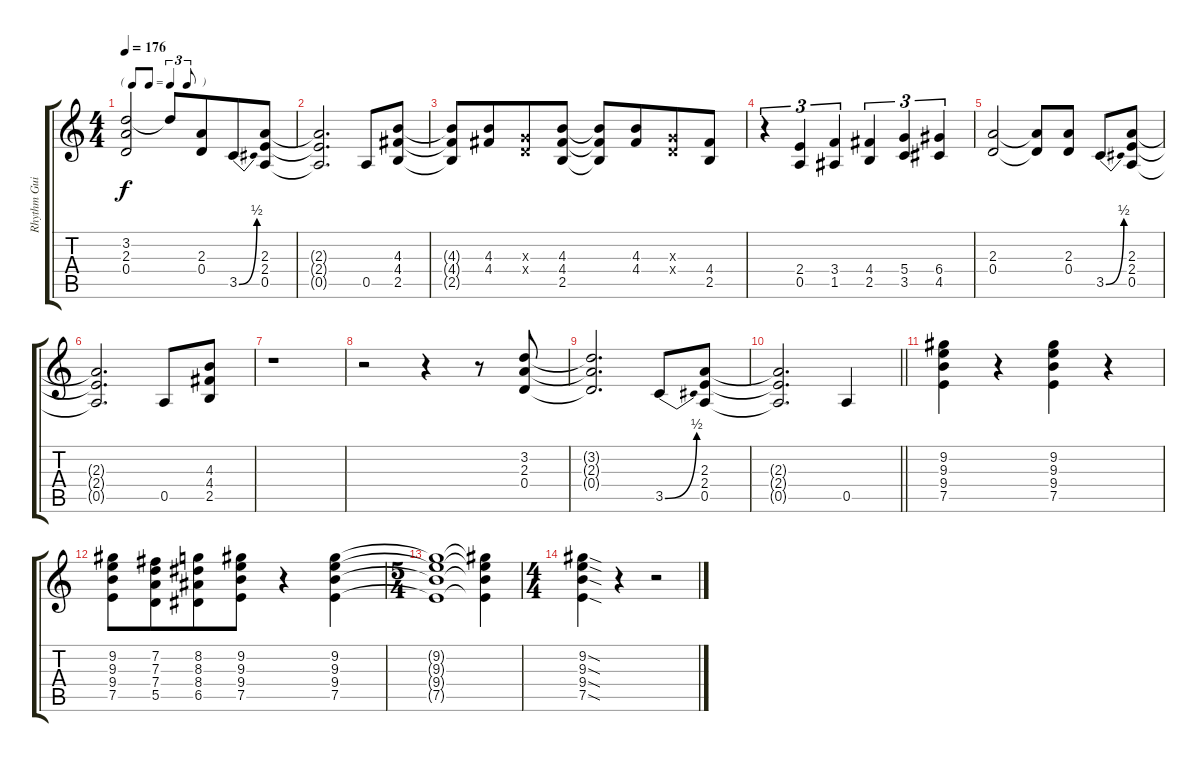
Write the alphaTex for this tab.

\track ("Rhythm Guitar" "Rhythm Gui") {instrument overdrivenguitar}
\staff {score tabs}
\tuning (E4 B3 G3 D3 A2 E2) {hide}
\ts (4 4)
\tf triplet8th
\tempo 176
\clef g2
\ks c
(3.2{t} 2.3{t} 0.4{t}).2{dy f} 3.2{t}.8 (2.3 0.4).8{beam merge} 3.5{be (bend 0 0 60 2)}.8 (2.3 2.4 0.5).8 |
(2.3{t} 2.4{t} 0.5{t}).2{d} 0.5.8 (4.3 4.4 2.5).8 |
(4.3{t} 4.4{t} 2.5{t}).8 (4.3 4.4).8{beam merge} (0.3{x} 0.4{x}).8 (4.3 4.4 2.5).8 (4.3{t} 4.4{t} 2.5{t}).8 (4.3 4.4).8{beam merge} (0.3{x} 0.4{x}).8 (4.4 2.5).8 |
r.4{tu (3 2)} (2.4 0.5).4{tu (3 2)} (3.4 1.5).4{tu (3 2)} (4.4 2.5).4{tu (3 2)} (5.4 3.5).4{tu (3 2)} (6.4 4.5).4{tu (3 2)} |
(2.3 0.4).2 (2.3{t} 0.4{t}).8 (2.3 0.4).8 3.5{be (bend 0 0 60 2)}.8 (2.3 2.4 0.5).8 |
(2.3{t} 2.4{t} 0.5{t}).2{d} 0.5.8 (4.3 4.4 2.5).8 |
r.1 |
r.2 r.4 r.8 (3.2 2.3 0.4).8 |
(3.2{t} 2.3{t} 0.4{t}).2{d} 3.5{be (bend 0 0 60 2)}.8 (2.3 2.4 0.5).8 |
\barLineRight lightlight
(2.3{t} 2.4{t} 0.5{t}).2{d} 0.5.4 |
(9.2 9.3 9.4 7.5).4 r.4 (9.2 9.3 9.4 7.5).4 r.4 |
(9.2 9.3 9.4 7.5).8 (7.2 7.3 7.4 5.5).8{beam merge} (8.2 8.3 8.4 6.5).8 (9.2 9.3 9.4 7.5).8 r.4 (9.2 9.3 9.4 7.5).4 |
\ts (5 4)
(9.2{t} 9.3{t} 9.4{t} 7.5{t}).1 (9.2{t} 9.3{t} 9.4{t} 7.5{t}).4 |
\ts (4 4)
(9.2{sod} 9.3{sod} 9.4{sod} 7.5{sod}).4 r.4 r.2
